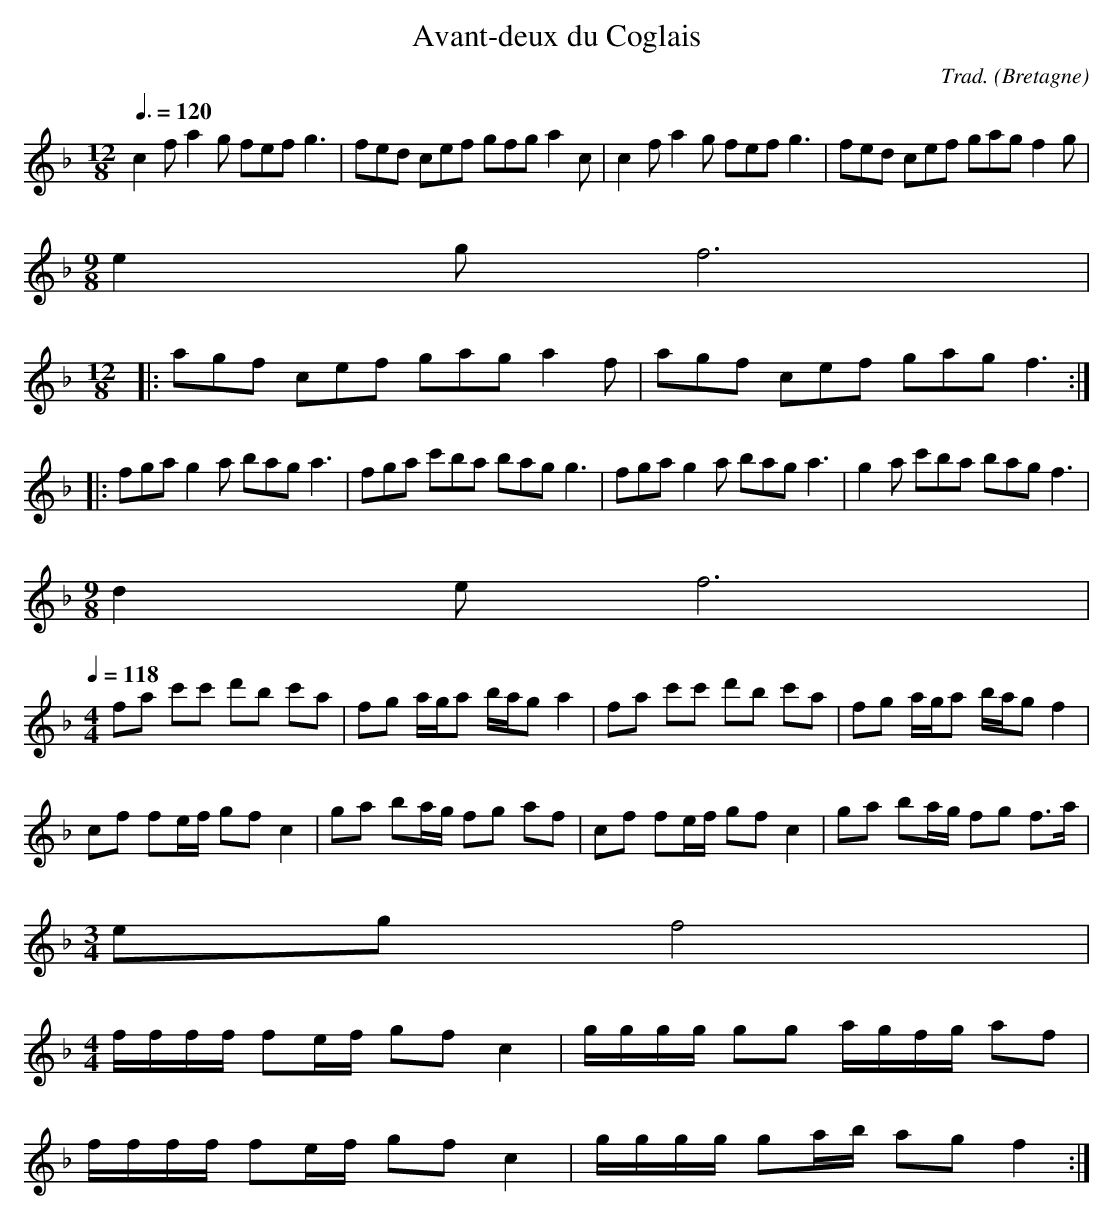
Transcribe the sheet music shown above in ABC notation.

X:1
T:Avant-deux du Coglais
C:Trad.
O:Bretagne
M:12/8
L:1/8
Q:3/8=120
K:F
c2f a2g fef g3 | fed cef gfg a2c | c2f a2g fef g3 | fed cef gag f2g |
[M:9/8] e2g f6 |
M:12/8
|: agf cef gag a2f |agf cef gag f3 ::
fga g2a bag a3 | fga c'ba bag g3 | fga g2a bag a3 | g2a c'ba bag f3 |
[M:9/8] d2e f6 |
Q:1/4=118
M:4/4
fa c'c' d'b c'a | fg a/g/a b/a/g a2 | fa c'c' d'b c'a | fg a/g/a b/a/g f2 |
cf fe/f/ gf c2 | ga ba/g/ fg af | cf fe/f/ gf c2 | ga ba/g/ fg f>a |
[M:3/4] eg f4 |
M:4/4
f/f/f/f/ fe/f/ gf c2 | g/g/g/g/ gg a/g/f/g/ af |
f/f/f/f/ fe/f/ gf c2 | g/g/g/g/ ga/b/ ag f2 :|
